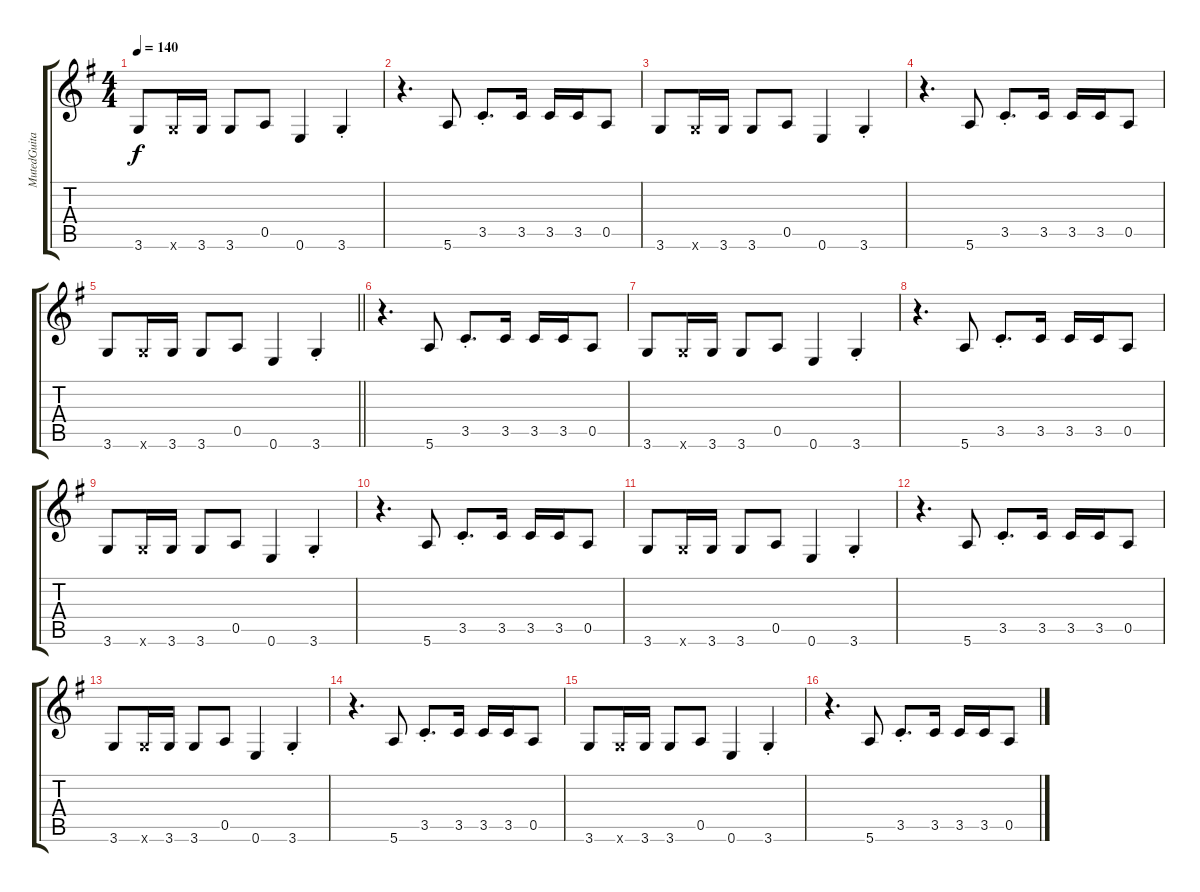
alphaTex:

\track ("MutedGuitar" "MutedGuita") {instrument electricguitarmuted}
\staff {score tabs}
\tuning (E4 B3 G3 D3 A2 E2) {hide}
\ts (4 4)
\tempo 140
\clef g2
\ks eminor
3.6.8{dy f} 3.6{x}.16 3.6.16 3.6.8 0.5.8 0.6.4 3.6{st}.4 |
r.4{d} 5.6.8 3.5{st}.8{d} 3.5.16 3.5.16 3.5.16 0.5.8 |
3.6.8 3.6{x}.16 3.6.16 3.6.8 0.5.8 0.6.4 3.6{st}.4 |
r.4{d} 5.6.8 3.5{st}.8{d} 3.5.16 3.5.16 3.5.16 0.5.8 |
\barLineRight lightlight
3.6.8 3.6{x}.16 3.6.16 3.6.8 0.5.8 0.6.4 3.6{st}.4 |
\section ("" "")
r.4{d} 5.6.8 3.5{st}.8{d} 3.5.16 3.5.16 3.5.16 0.5.8 |
3.6.8 3.6{x}.16 3.6.16 3.6.8 0.5.8 0.6.4 3.6{st}.4 |
r.4{d} 5.6.8 3.5{st}.8{d} 3.5.16 3.5.16 3.5.16 0.5.8 |
3.6.8 3.6{x}.16 3.6.16 3.6.8 0.5.8 0.6.4 3.6{st}.4 |
r.4{d} 5.6.8 3.5{st}.8{d} 3.5.16 3.5.16 3.5.16 0.5.8 |
3.6.8 3.6{x}.16 3.6.16 3.6.8 0.5.8 0.6.4 3.6{st}.4 |
r.4{d} 5.6.8 3.5{st}.8{d} 3.5.16 3.5.16 3.5.16 0.5.8 |
3.6.8 3.6{x}.16 3.6.16 3.6.8 0.5.8 0.6.4 3.6{st}.4 |
r.4{d} 5.6.8 3.5{st}.8{d} 3.5.16 3.5.16 3.5.16 0.5.8 |
3.6.8 3.6{x}.16 3.6.16 3.6.8 0.5.8 0.6.4 3.6{st}.4 |
r.4{d} 5.6.8 3.5{st}.8{d} 3.5.16 3.5.16 3.5.16 0.5.8
